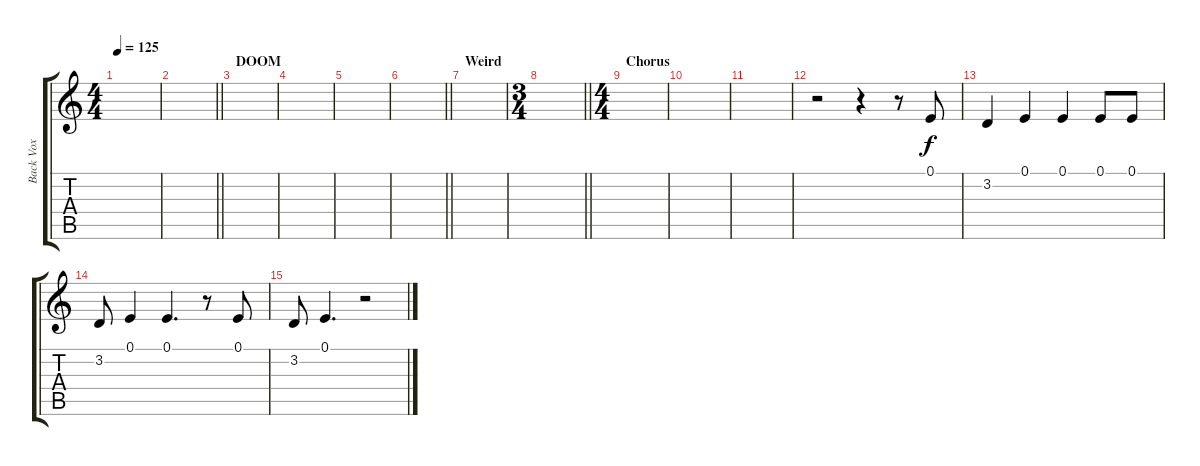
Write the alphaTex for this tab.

\track ("Back Vox" "Back Vox") {instrument bassoon}
\staff {score tabs}
\tuning (E4 B3 G3 D3 A2 E2) {hide}
\ts (4 4)
\tempo 125
\clef g2
\ks c
|
\barLineRight lightlight
|
\section ("" "DOOM")
|
|
|
\barLineRight lightlight
|
\section ("" "Weird")
|
\ts (3 4)
\barLineRight lightlight
|
\ts (4 4)
\section ("" "Chorus")
|
|
|
r.2 r.4 r.8 0.1.8 |
3.2.4 0.1.4 0.1.4 0.1.8 0.1.8 |
3.2.8 0.1.4 0.1.4{d} r.8 0.1.8 |
3.2.8 0.1.4{d} r.2
